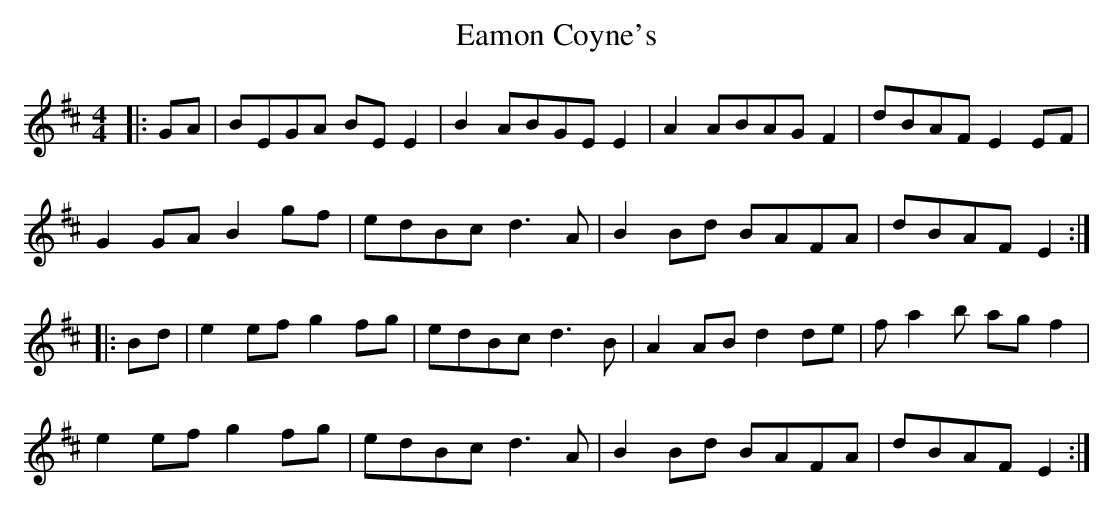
X:1
T: Eamon Coyne's
M: 4/4
L: 1/8
K: Edor
|:GA|BEGA BEE2|B2 ABGE E2|A2 ABAG F2|dBAFE2EF|
G2 GA B2 gf|edBc d3 A|B2 Bd BAFA|dBAF E2:|
|:Bd|e2 ef g2 fg|edBc d3 B|A2AB d2de|fa2b ag f2|
e2 ef g2 fg|edBc d3 A|B2 Bd BAFA|dBAF E2:|
